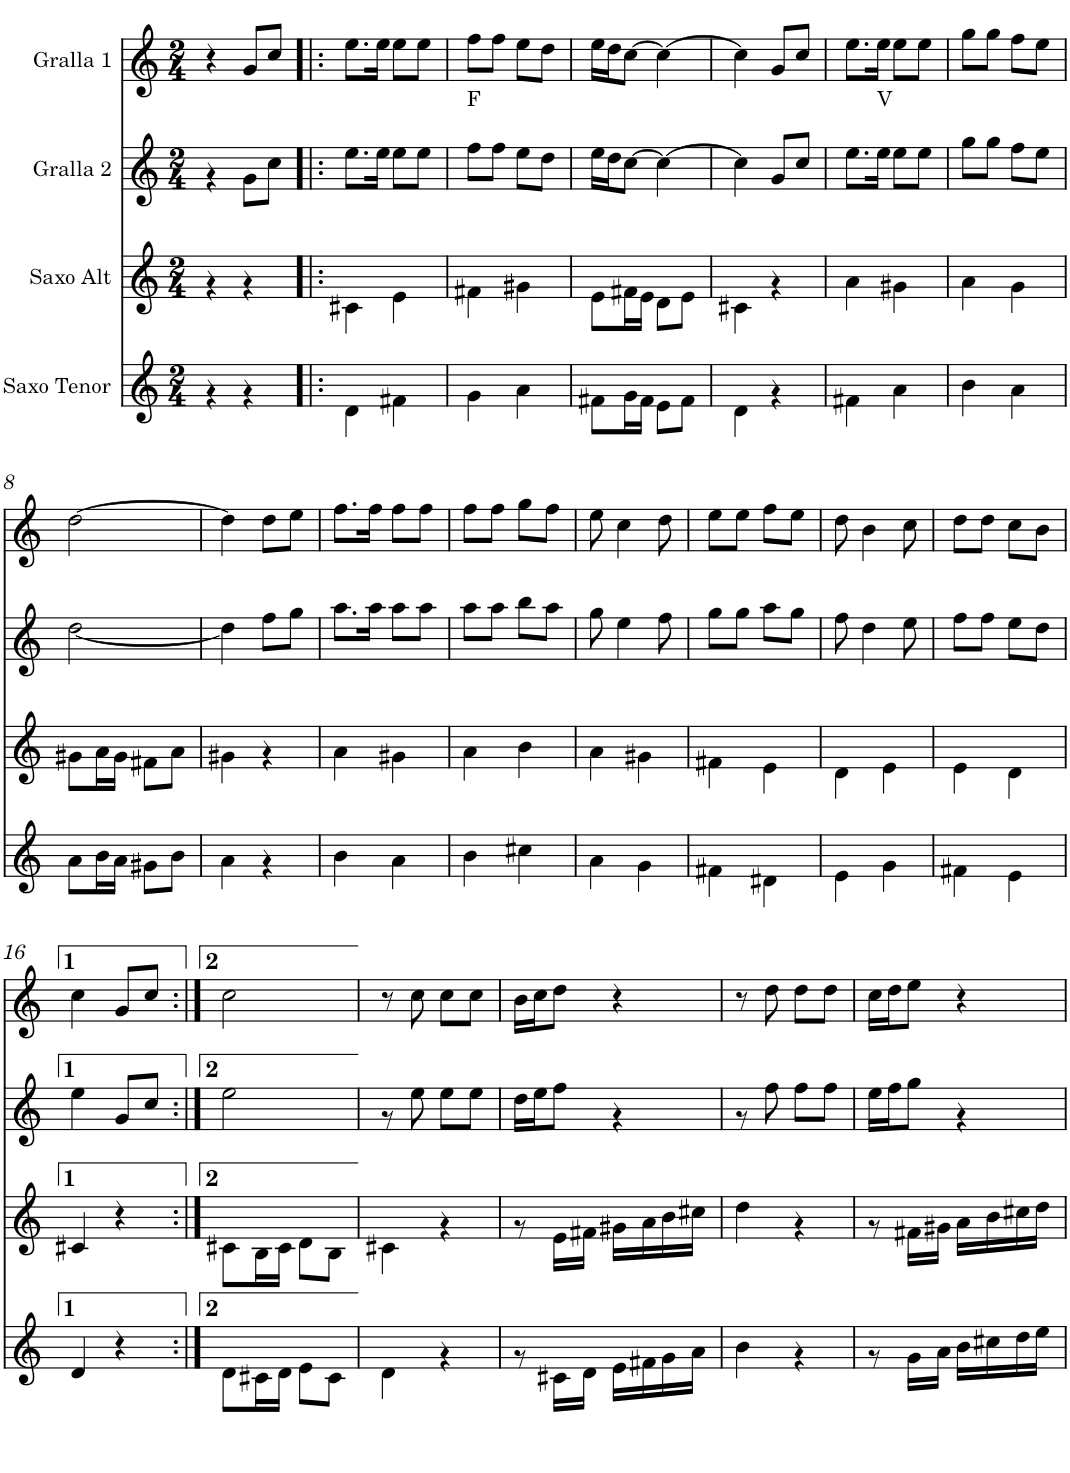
**kern	**kern	**kern	**kern
*part4	*part3	*part2	*part1
*staff4	*staff3	*staff2	*staff1
*I"Saxo Tenor	*I"Saxo Alt	*I"Gralla 2	*I"Gralla 1
*clefG2	*clefG2	*clefG2	*clefG2
*k[]	*k[]	*k[]	*k[]
*M2/4	*M2/4	*M2/4	*M2/4
=1	=1	=1	=1
*^	*^	*^	*
2ryy	4r	2ryy	4r	2ryy	4r	4r
.	4r	.	4r	.	8g\L	8g/L
.	.	.	.	.	8cc\J	8cc/J
*	*	*	*	*v	*v	*
=2!|:	=2!|:	=2!|:	=2!|:	=2!|:	=2!|:
2ryy	4d\	2ryy	4c#X\	8.ee\L	8.ee\L
.	.	.	.	16ee\Jk	16ee\Jk
.	4f#X\	.	4e\	8ee\L	8ee\L
.	.	.	.	8ee\J	8ee\J
=3	=3	=3	=3	=3	=3
!	!	!	!	!	!LO:TX:b:t=F
2ryy	4g\	2ryy	4f#X\	8ff\L	8ff\L
.	.	.	.	8ff\J	8ff\J
.	4a\	.	4g#X\	8ee\L	8ee\L
.	.	.	.	8dd\J	8dd\J
=4	=4	=4	=4	=4	=4
2ryy	8f#X\L	2ryy	8e\L	16ee\LL	16ee\LL
.	.	.	.	16dd\J	16dd\J
.	16g\L	.	16f#X\L	[8cc\J	[8cc\J
.	16f#\JJ	.	16e\JJ	.	.
.	8e\L	.	8d\L	4cc\_	4cc\_
.	8f#\J	.	8e\J	.	.
=5	=5	=5	=5	=5	=5
2ryy	4d\	2ryy	4c#X\	4cc\]	4cc\]
.	4r	.	4r	8g/L	8g/L
.	.	.	.	8cc/J	8cc/J
=6	=6	=6	=6	=6	=6
2ryy	4f#X\	2ryy	4a\	8.ee\L	8.ee\L
!	!	!	!	!	!LO:TX:b:t=V
.	.	.	.	16ee\Jk	16ee\Jk
.	4a\	.	4g#X\	8ee\L	8ee\L
.	.	.	.	8ee\J	8ee\J
=7	=7	=7	=7	=7	=7
2ryy	4b\	2ryy	4a\	8gg\L	8gg\L
.	.	.	.	8gg\J	8gg\J
.	4a\	.	4g\	8ff\L	8ff\L
.	.	.	.	8ee\J	8ee\J
!!LO:LB:g=z
=8	=8	=8	=8	=8	=8
*	*	*	*	*^	*
2ryy	8a\L	2ryy	8g#X\L	2ryy	[2dd\	[2dd\
.	16b\L	.	16a\L	.	.	.
.	16a\JJ	.	16g#\JJ	.	.	.
.	8g#X\L	.	8f#X\L	.	.	.
.	8b\J	.	8a\J	.	.	.
=9	=9	=9	=9	=9	=9	=9
2ryy	4a\	2ryy	4g#X\	2ryy	4dd\]	4dd\]
.	4r	.	4r	.	8ff\L	8dd\L
.	.	.	.	.	8gg\J	8ee\J
=10	=10	=10	=10	=10	=10	=10
2ryy	4b\	2ryy	4a\	2ryy	8.aa\L	8.ff\L
.	.	.	.	.	16aa\Jk	16ff\Jk
.	4a\	.	4g#X\	.	8aa\L	8ff\L
.	.	.	.	.	8aa\J	8ff\J
=11	=11	=11	=11	=11	=11	=11
2ryy	4b\	2ryy	4a\	2ryy	8aa\L	8ff\L
.	.	.	.	.	8aa\J	8ff\J
.	4cc#X\	.	4b\	.	8bb\L	8gg\L
.	.	.	.	.	8aa\J	8ff\J
=12	=12	=12	=12	=12	=12	=12
2ryy	4a\	2ryy	4a\	2ryy	8gg\	8ee\
.	.	.	.	.	4ee\	4cc\
.	4g\	.	4g#X\	.	.	.
.	.	.	.	.	8ff\	8dd\
=13	=13	=13	=13	=13	=13	=13
2ryy	4f#X\	2ryy	4f#X\	2ryy	8gg\L	8ee\L
.	.	.	.	.	8gg\J	8ee\J
.	4d#X\	.	4e\	.	8aa\L	8ff\L
.	.	.	.	.	8gg\J	8ee\J
=14	=14	=14	=14	=14	=14	=14
2ryy	4e\	2ryy	4d\	2ryy	8ff\	8dd\
.	.	.	.	.	4dd\	4b\
.	4g\	.	4e\	.	.	.
.	.	.	.	.	8ee\	8cc\
=15	=15	=15	=15	=15	=15	=15
2ryy	4f#X\	2ryy	4e\	2ryy	8ff\L	8dd\L
.	.	.	.	.	8ff\J	8dd\J
.	4e\	.	4d\	.	8ee\L	8cc\L
.	.	.	.	.	8dd\J	8b\J
*v	*v	*	*	*v	*v	*
*	*v	*v	*	*
!!LO:LB:g=z
=16	=16	=16	=16
4d/	4c#X/	4ee\	4cc\
4r	4r	8g/L	8g/L
.	.	8cc/J	8cc/J
=17:|!	=17:|!	=17:|!	=17:|!
*^	*^	*^	*
2ryy	8d\L	2ryy	8c#X\L	2ryy	2ee\	2cc\
.	16c#X\L	.	16B\L	.	.	.
.	16d\JJ	.	16c#\JJ	.	.	.
.	8e\L	.	8d\L	.	.	.
.	8c#\J	.	8B\J	.	.	.
=18	=18	=18	=18	=18	=18	=18
2ryy	4d\	2ryy	4c#X\	2ryy	8r	8r
.	.	.	.	.	8ee\	8cc\
.	4r	.	4r	.	8ee\L	8cc\L
.	.	.	.	.	8ee\J	8cc\J
=19	=19	=19	=19	=19	=19	=19
2ryy	8r	2ryy	8r	2ryy	16dd\LL	16b\LL
.	.	.	.	.	16ee\J	16cc\J
.	16c#X\LL	.	16e\LL	.	8ff\J	8dd\J
.	16d\JJ	.	16f#X\JJ	.	.	.
.	16e\LL	.	16g#X\LL	.	4r	4r
.	16f#X\	.	16a\	.	.	.
.	16g\	.	16b\	.	.	.
.	16a\JJ	.	16cc#X\JJ	.	.	.
=20	=20	=20	=20	=20	=20	=20
2ryy	4b\	2ryy	4dd\	2ryy	8r	8r
.	.	.	.	.	8ff\	8dd\
.	4r	.	4r	.	8ff\L	8dd\L
.	.	.	.	.	8ff\J	8dd\J
=21	=21	=21	=21	=21	=21	=21
2ryy	8r	2ryy	8r	2ryy	16ee\LL	16cc\LL
.	.	.	.	.	16ff\J	16dd\J
.	16g\LL	.	16f#X\LL	.	8gg\J	8ee\J
.	16a\JJ	.	16g#X\JJ	.	.	.
.	16b\LL	.	16a\LL	.	4r	4r
.	16cc#X\	.	16b\	.	.	.
.	16dd\	.	16cc#X\	.	.	.
.	16ee\JJ	.	16dd\JJ	.	.	.
*v	*v	*	*	*v	*v	*
*	*v	*v	*	*
=	=	=	=
*-	*-	*-	*-
